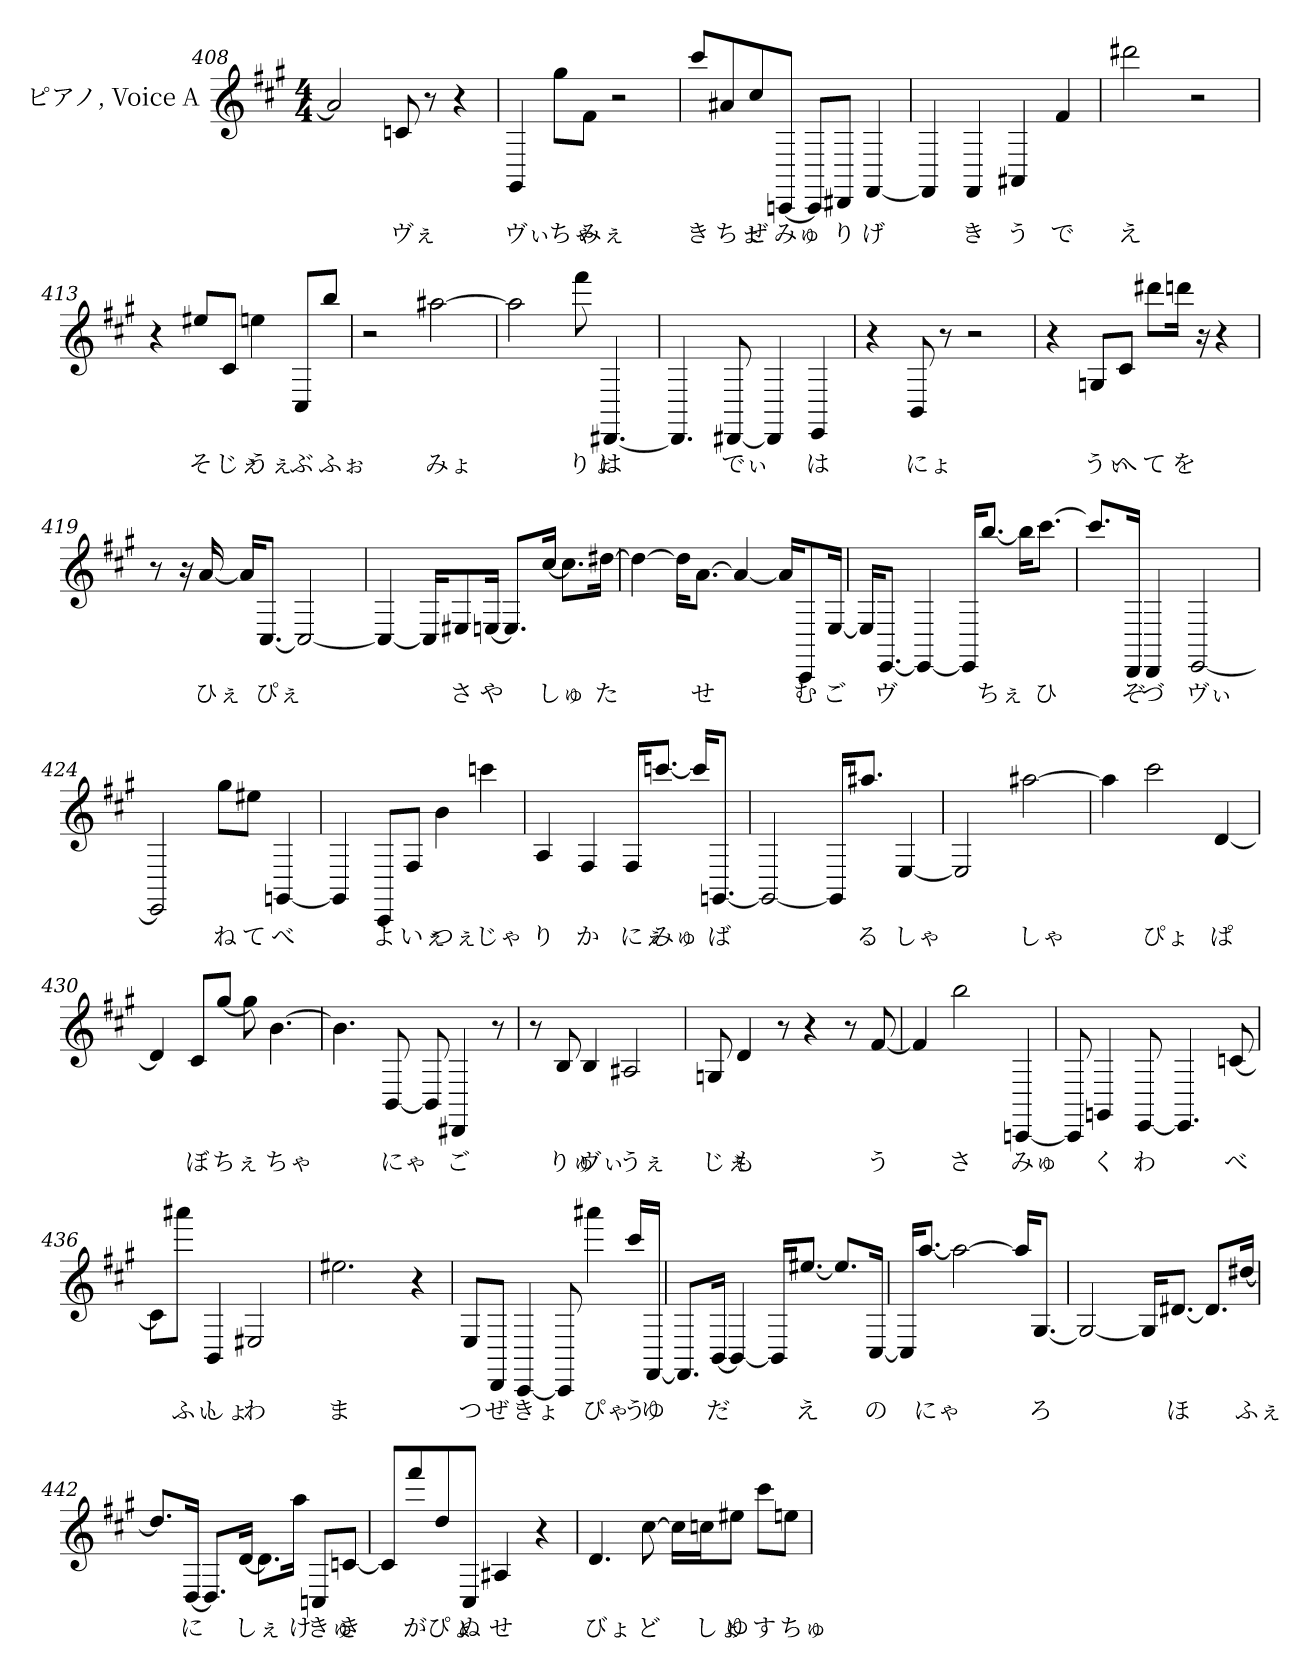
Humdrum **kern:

**kern	**text
*part1	*part1
*staff1	*staff1
*I"ピアノ, Voice A	*
*clefG2	*
*k[f#c#g#]	*
*M4/4	*
=408	=408
2a#/]	.
!	!LO:LY:b
8cn/	ヴぇ
8r	.
4r	.
=409	=409
!	!LO:LY:b
4GG#/	ヴぃ
!	!LO:LY:b
8gg#\L	ちゃ
!	!LO:LY:b
8f#\J	みぇ
2r	.
!!LO:LB:g=z
=410	=410
!	!LO:LY:b
8ccc#/L	き
!	!LO:LY:b
8a#X/	ちょ
!	!LO:LY:b
8cc#/	ぜ
!	!LO:LY:b
[8CCn/J	みゅ
8CC/L]	.
!	!LO:LY:b
8DD#X/J	り
!	!LO:LY:b
[4FF#/	げ
=411	=411
4FF#/]	.
!	!LO:LY:b
4FF#/	き
!	!LO:LY:b
4AA#X/	う
!	!LO:LY:b
4f#/	で
=412	=412
!	!LO:LY:b
2ddd#X\	え
2r	.
=413	=413
4r	.
!	!LO:LY:b
8ee#X/L	そ
!	!LO:LY:b
8c#/J	じぇ
!	!LO:LY:b
4een\	うぇ
!	!LO:LY:b
8C#/L	ぶ
!	!LO:LY:b
8bb/J	ふぉ
=414	=414
2r	.
!	!LO:LY:b
[2aa#X\	みょ
=415	=415
2aa#\]	.
!	!LO:LY:b
8fff#\	りょ
!	!LO:LY:b
[4.DD#X/	は
!!LO:LB:g=z
=416	=416
4.DD#/]	.
!	!LO:LY:b
[8DD#X/	でぃ
4DD#/]	.
!	!LO:LY:b
4EE/	は
=417	=417
4r	.
!	!LO:LY:b
8BB/	にょ
8r	.
2r	.
=418	=418
4r	.
!	!LO:LY:b
8Gn/L	うぃ
!	!LO:LY:b
8c#/J	へ
!	!LO:LY:b
8ddd#X\L	て
!	!LO:LY:b
16dddn\Jk	を
16r	.
4r	.
=419	=419
8r	.
16r	.
!	!LO:LY:b
[16a/	ひぇ
16a/KL]	.
!	!LO:LY:b
[8.C#/J	ぴぇ
2C#/_	.
=420	=420
4C#/_	.
16C#/KL]	.
!	!LO:LY:b
8E#X/	さ
!	!LO:LY:b
[16En/Jk	や
8.E/L]	.
!	!LO:LY:b
[16cc#/Jk	しゅ
8.cc#\L]	.
!	!LO:LY:b
[16dd#X\Jk	た
!!LO:LB:g=z
=421	=421
4dd#\_	.
16dd#\KL]	.
!	!LO:LY:b
[8.a\J	せ
4a/_	.
16a/KL]	.
!	!LO:LY:b
8CC#/	む
!	!LO:LY:b
[16E/Jk	ご
=422	=422
16E/KL]	.
!	!LO:LY:b
[8.EE/J	ヴ
4EE/_	.
16EE/KL]	.
!	!LO:LY:b
[8.bb/J	ちぇ
16bb\KL]	.
!	!LO:LY:b
[8.ccc#\J	ひ
=423	=423
8.ccc#/L]	.
!	!LO:LY:b
16DD/Jk	ぞ
!	!LO:LY:b
4DD/	づ
!	!LO:LY:b
[2EE/	ヴぃ
=424	=424
2EE/]	.
!	!LO:LY:b
8gg#\L	ね
!	!LO:LY:b
8ee#X\J	て
!	!LO:LY:b
[4GGn/	べ
=425	=425
4GG/]	.
!	!LO:LY:b
8CC#/L	よ
!	!LO:LY:b
8F#/J	いぇ
!	!LO:LY:b
4b\	つぇ
!	!LO:LY:b
4cccn\	じゃ
!!LO:LB:g=z
=426	=426
!	!LO:LY:b
4A/	り
!	!LO:LY:b
4F#/	か
!	!LO:LY:b
16F#/KL	にぇ
!	!LO:LY:b
[8.cccn/J	みゅ
16ccc/KL]	.
!	!LO:LY:b
[8.GGn/J	ば
=427	=427
2GG/_	.
16GG/KL]	.
!	!LO:LY:b
8.aa#X/J	る
!	!LO:LY:b
[4E/	しゃ
=428	=428
2E/]	.
!	!LO:LY:b
[2aa#X\	しゃ
=429	=429
4aa#\]	.
!	!LO:LY:b
2ccc#\	ぴょ
!	!LO:LY:b
[4d/	ぱ
=430	=430
4d/]	.
!	!LO:LY:b
8c#/L	ぼ
!	!LO:LY:b
[8gg#/J	ちぇ
8gg#\]	.
!	!LO:LY:b
[4.b\	ちゃ
=431	=431
4.b\]	.
!	!LO:LY:b
[8BB/	にゃ
8BB/]	.
!	!LO:LY:b
4DD#X/	ご
8r	.
!!LO:LB:g=z
=432	=432
8r	.
!	!LO:LY:b
8B/	りゅ
!	!LO:LY:b
4B/	ヴぃ
!	!LO:LY:b
2A#X/	うぇ
=433	=433
!	!LO:LY:b
8Gn/	じぇ
!	!LO:LY:b
4d/	も
8r	.
4r	.
8r	.
!	!LO:LY:b
[8f#/	う
=434	=434
4f#/]	.
!	!LO:LY:b
2bb\	さ
!	!LO:LY:b
[4CCn/	みゅ
=435	=435
8CC/]	.
!	!LO:LY:b
4GGn/	く
!	!LO:LY:b
[8EE/	わ
4.EE/]	.
!	!LO:LY:b
[8cn/	べ
=436	=436
8c\L]	.
!	!LO:LY:b
8aaa#X\J	ふぃ
!	!LO:LY:b
4BB/	しょ
!	!LO:LY:b
2E#X/	わ
=437	=437
!	!LO:LY:b
2.ee#X\	ま
4r	.
!!LO:PB:g=z
=438	=438
!	!LO:LY:b
8E/L	つ
!	!LO:LY:b
8DD/J	ぜ
!	!LO:LY:b
[4CC#/	きょ
8CC#/]	.
!	!LO:LY:b
4aaa#X\	ぴゃ
!	!LO:LY:b
16ccc#/LL	う
!	!LO:LY:b
[16FF#/JJ	ゆ
=439	=439
8.FF#/L]	.
!	!LO:LY:b
[16BB/Jk	だ
4BB/_	.
16BB/KL]	.
!	!LO:LY:b
[8.ee#X/J	え
8.ee#/L]	.
!	!LO:LY:b
[16C#/Jk	の
=440	=440
16C#/KL]	.
!	!LO:LY:b
[8.aa/J	にゃ
2aa\_	.
16aa/KL]	.
!	!LO:LY:b
[8.G#/J	ろ
=441	=441
2G#/_	.
16G#/KL]	.
!	!LO:LY:b
[8.d#X/J	ほ
8.d#/L]	.
!	!LO:LY:b
[16dd#X/Jk	ふぇ
!!LO:LB:g=z
=442	=442
8.dd#/L]	.
!	!LO:LY:b
[16D/Jk	に
8.D/L]	.
!	!LO:LY:b
[16d/Jk	しぇ
8.d\L]	.
!	!LO:LY:b
16aa\Jk	け
!	!LO:LY:b
8Cn/L	きゅ
!	!LO:LY:b
[8cn/J	き
=443	=443
8c/L]	.
!	!LO:LY:b
8fff#/	が
!	!LO:LY:b
8dd/	ぴょ
!	!LO:LY:b
8C#/J	ぬ
!	!LO:LY:b
4A#X/	せ
4r	.
=444	=444
!	!LO:LY:b
4.d/	びょ
!	!LO:LY:b
[8cc#\	ど
16cc#\LL]	.
!	!LO:LY:b
16ccn\J	しょ
!	!LO:LY:b
8ee#X\J	ゆ
!	!LO:LY:b
8ccc#\L	す
!	!LO:LY:b
8een\J	ちゅ
=	=
*-	*-
